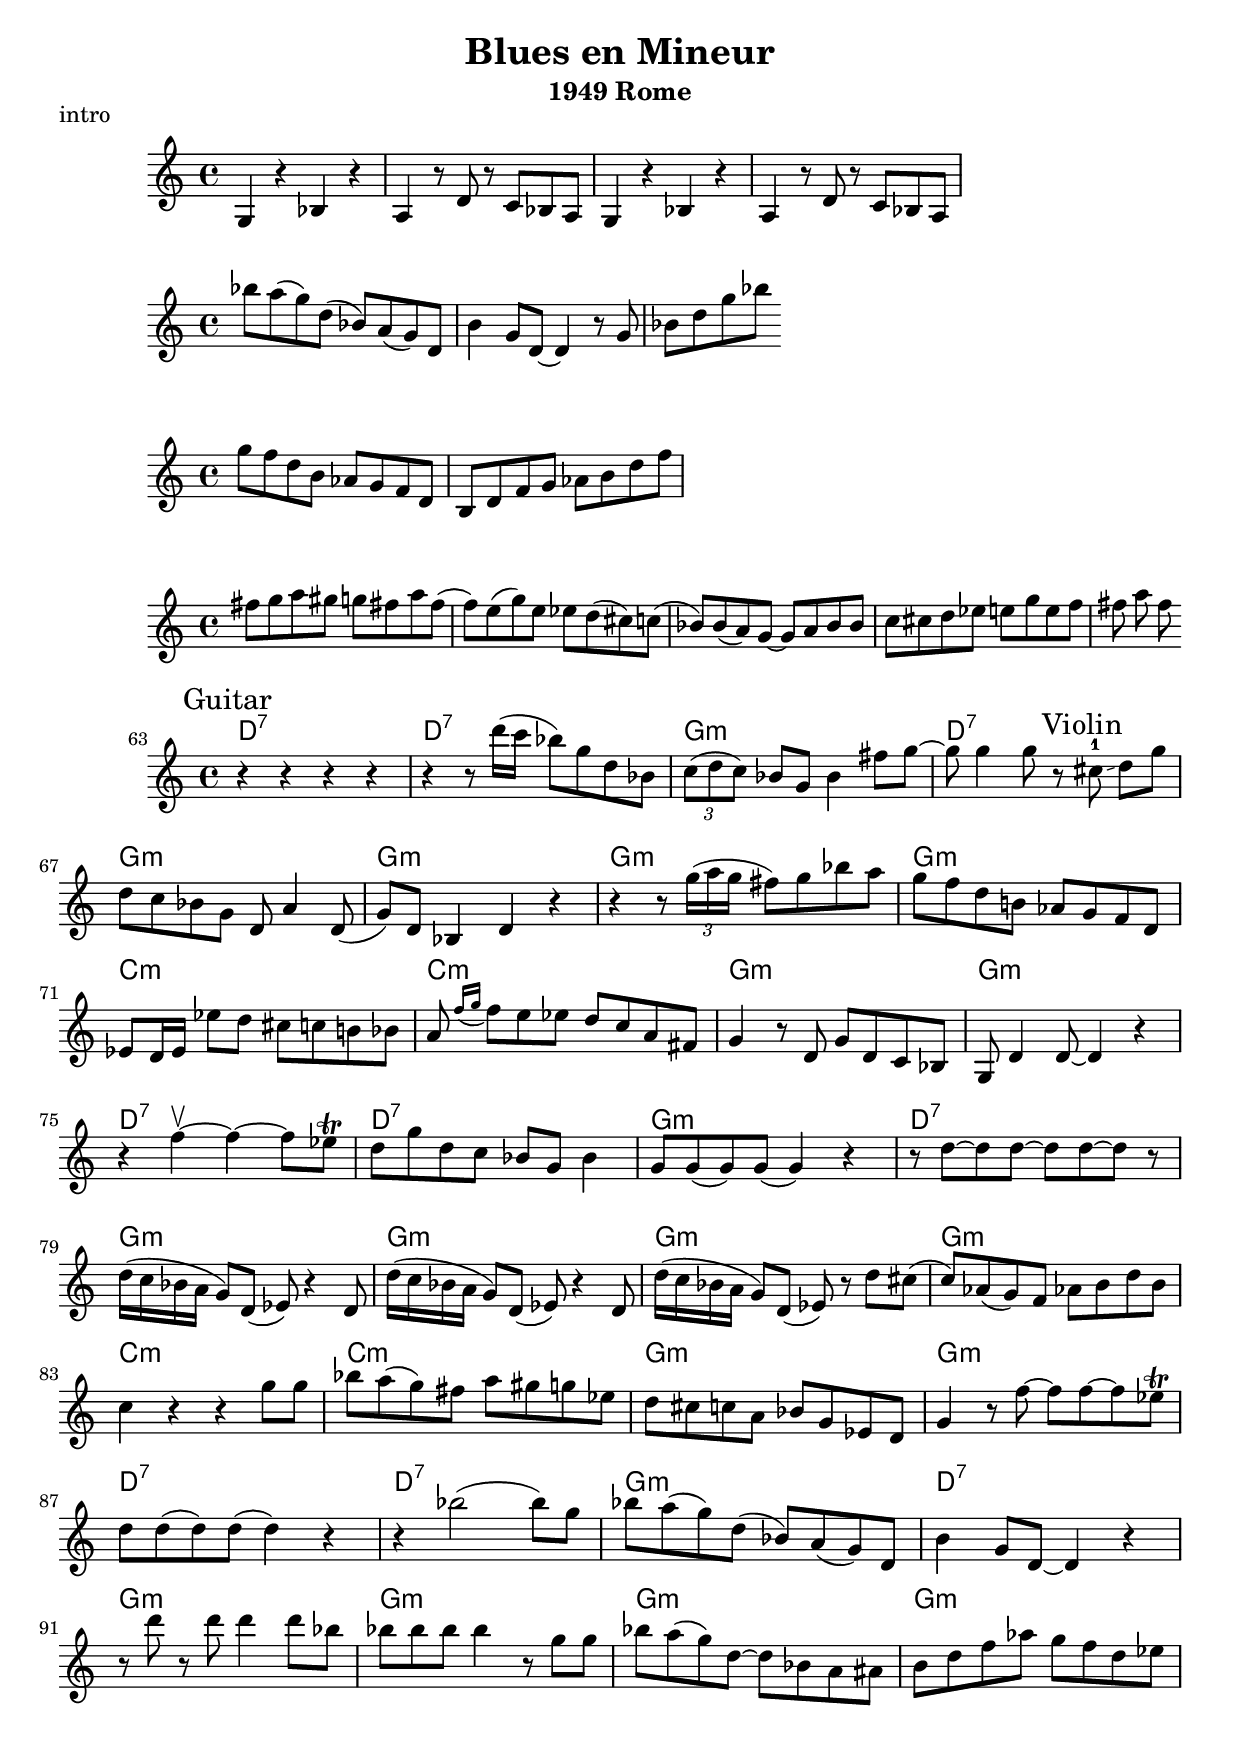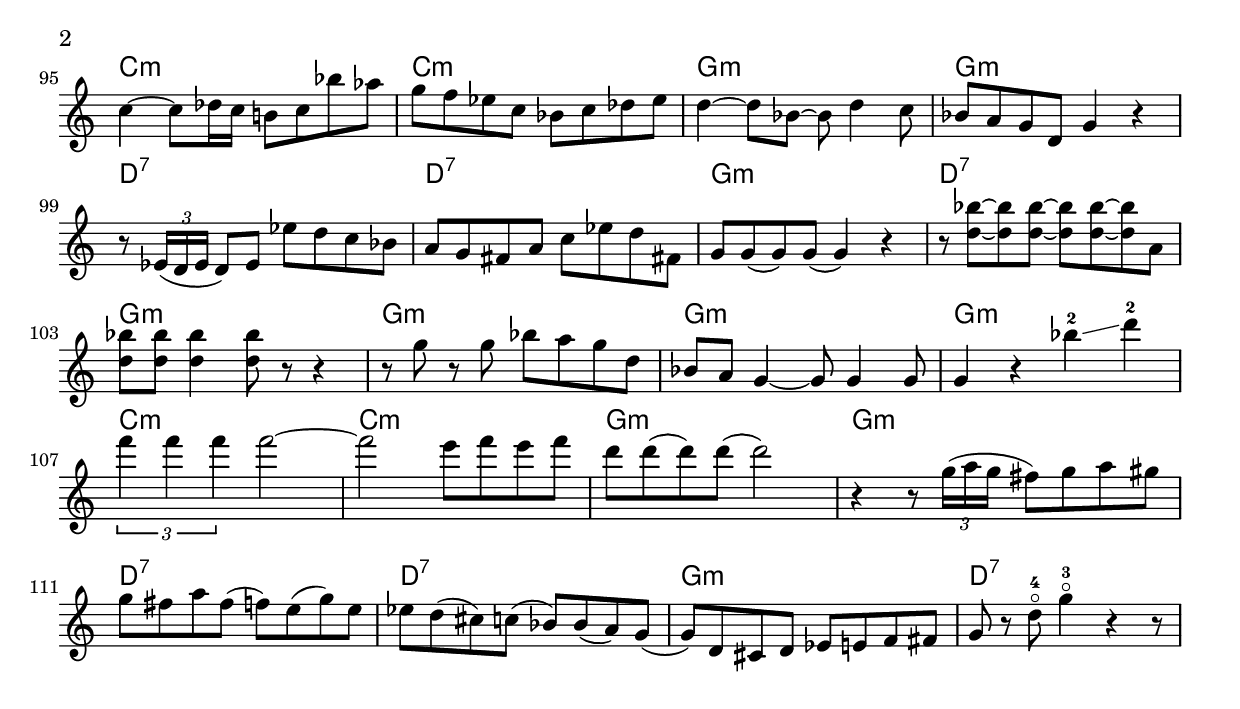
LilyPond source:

\version "2.19.53"
\language "english"
\version "2.24.0"
%=============================================
%   created by MuseScore Version: 1.3
%          September 28, 2014
%=============================================
%% http://lsr.di.unimi.it/LSR/Item?id=838

%LSR completed by P.P.Schneider on Feb. 2014 for v2.18

#(define ((bars-per-line-engraver bar-list) context)
  (let* ((working-copy bar-list)
         (total (1+ (car working-copy))))
    `((acknowledgers
       (paper-column-interface
        . ,(lambda (engraver grob source-engraver)
             (let ((internal-bar (ly:context-property context 'internalBarNumber)))
               (if (and (pair? working-copy)
                        (= (remainder internal-bar total) 0)
                        (eq? #t (ly:grob-property grob 'non-musical)))
                   (begin
                     (set! (ly:grob-property grob 'line-break-permission) 'force)
                     (if (null? (cdr working-copy))
                         (set! working-copy bar-list)
                         (begin
                           (set! working-copy (cdr working-copy))))
                           (set! total (+ total (car working-copy))))))))))))






%% https://www.youtube.com/watch?v=EfnYL_lGSP0

\header {
  title = "Blues en Mineur"
  subtitle = "1949 Rome"
}


\markup "intro"
\relative c' {
  g4 r4 bf r4
  a r8 d8 r8 c bf a
  g4 r4 bf r4
  a r8 d8 r8 c bf a
}

\relative c''' {
  bf8 a( g) d( bf) a( g) d 
  b'4 g8 d8 ~ d4 r8 g bf d g bf

}

\relative c''' {
  g f d b
  af g f d b d f 
  g af b d f  
}
\relative c'' {
    fs8 g a gs 
    g8 fs! a fs( f) e( g) e
  ef8 d( cs) c( bf8) bf8( a8) g~ g
  
  a bf bf c cs d ef e g e f fs a fs

  
}

global = {
  \time 4/4
  \key c \major
}

chordNames = \chordmode {
  \global
  d1:7  d:7  g:m  d:7 

  g:m  g:m  g:m  g:m 
  c:m  c:m  g:m  g:m 
  d:7  d:7  g:m  d:7 

  g:m  g:m  g:m  g:m 
  c:m  c:m  g:m  g:m 
  d:7  d:7  g:m  d:7 
  
  g:m  g:m  g:m  g:m 
  c:m  c:m  g:m  g:m 
  d:7  d:7  g:m  d:7 
  
  g:m  g:m  g:m  g:m 
  c:m  c:m  g:m  g:m 
  d:7  d:7  g:m  d:7 

}

%% GUITAR %%
guitarNotes = \relative c'' {
 


r4 r4 r4 r4 
r4  r8 
d'16( c bf8) g d bf 
  \tuplet 3/2 {c8( d c) }
  bf8 g bf4 fs'8 g8 ~ g8 g4  g8 
  r8  
   }

\addQuote "guitar" { \guitarNotes }

melody = \relative c'' {
  \global
    \set Score.currentBarNumber = #63
   % \set Score.currentBarNumber = #25
   
     \mark "Guitar"
\guitarNotes
  \mark "Violin"
  cs8-1 \glissando d[ g] 
  d c bf g d a'4 d,8( 
  g8) d bf4 d4 r4
    
  r4 r8 \tuplet 3/2 {g'16( a g}  fs8) g bf a
  
  g f d b! af  g f d
  ef d16 ef ef'8 d cs c b! bf
  a \appoggiatura {f'16 g} f8 e ef d c a fs
  g4  r8 d g d c bf  
 g8 d'4 d8 ~ d4 r4
  r4 f'4\upbow ~ f4 ~ f8 ef\trill
  d8 g d c bf g bf4
  g8 g8( g8) g8( g4) r4
  r8 d'~d8 d8 ~ d8 d8 ~d8 r8 
  d 16( c bf a g8) d( ef8) r4 d8
  d'16( c bf a g8) d( ef8) r4 d8
  d'16( c bf a g8) d( ef8) r8 
  
  d'8   cs(  c) af( g) f af! b d b 
  c4 r r4 g'8 g
  bf a( g) fs a gs g ef
  d cs c a bf g ef d 
  g4 r8 f'8~ f8  f ~ f ef8\trill
  d8 d8( d8) d8( d4) r4
  r bf'2( bf8) g
  bf a( g) d( bf) a( g) d 
  b'4 g8 d8 ~ d4 r4
  r8 d'' r8 d8 d4 d8 bf bf bf bf bf4 r8 g8 g8 
  bf a( g) d~ d bf a as b d f af g f d ef 
  
  c4 ~ c8 df16 c b!8 c bf' af
  g8 f ef c bf c df ef
  d4 ~ d8 bf8 ~ bf8 d4 c8 
  bf8 a g d g4 r4
  r8 \tuplet 3/2 {ef16( d ef}  d8) ef 
  ef' d c bf 
  a8 g fs a c ef d fs,! 
  g8 g8( g8) g8( g4) r4
  r8 <d' bf'> ~ <d bf'> <d bf'> ~ <d bf'>
  <d bf'> ~ <d bf'> a8 
  <d bf'>8 <d bf'> <d bf'>4 <d bf'>8 r8 r4
  r8 g8 r8 g8 bf8 a g d
  bf8 a g4 ~ g8  g4 g8 
  g4 r4 bf'-2 \glissando d-2
  \tuplet 3/2 {f f f } f2 ~
  f2 e8 f e f
  d8 d8( d8) d8( d2)
  r4 r8 \tuplet 3/2 {g,16( a g}  fs8) g a gs 
  g fs! a fs( f) e( g) e
  ef8 d( cs) c( bf8) bf8( a8) g( 
  g) d cs d ef e f fs 
  g8 r8 d'-4\flageolet  g4-3\flageolet r4 r8
}


\score {
  <<
    \new ChordNames \chordNames
    \new Staff {    \melody }
  >>
\layout {
    \context {
      \Score
      %use the line below to insist on your layout
      %\override NonMusicalPaperColumn.line-break-permission = ##f
      \consists #(bars-per-line-engraver '(4))
    }
  }
}